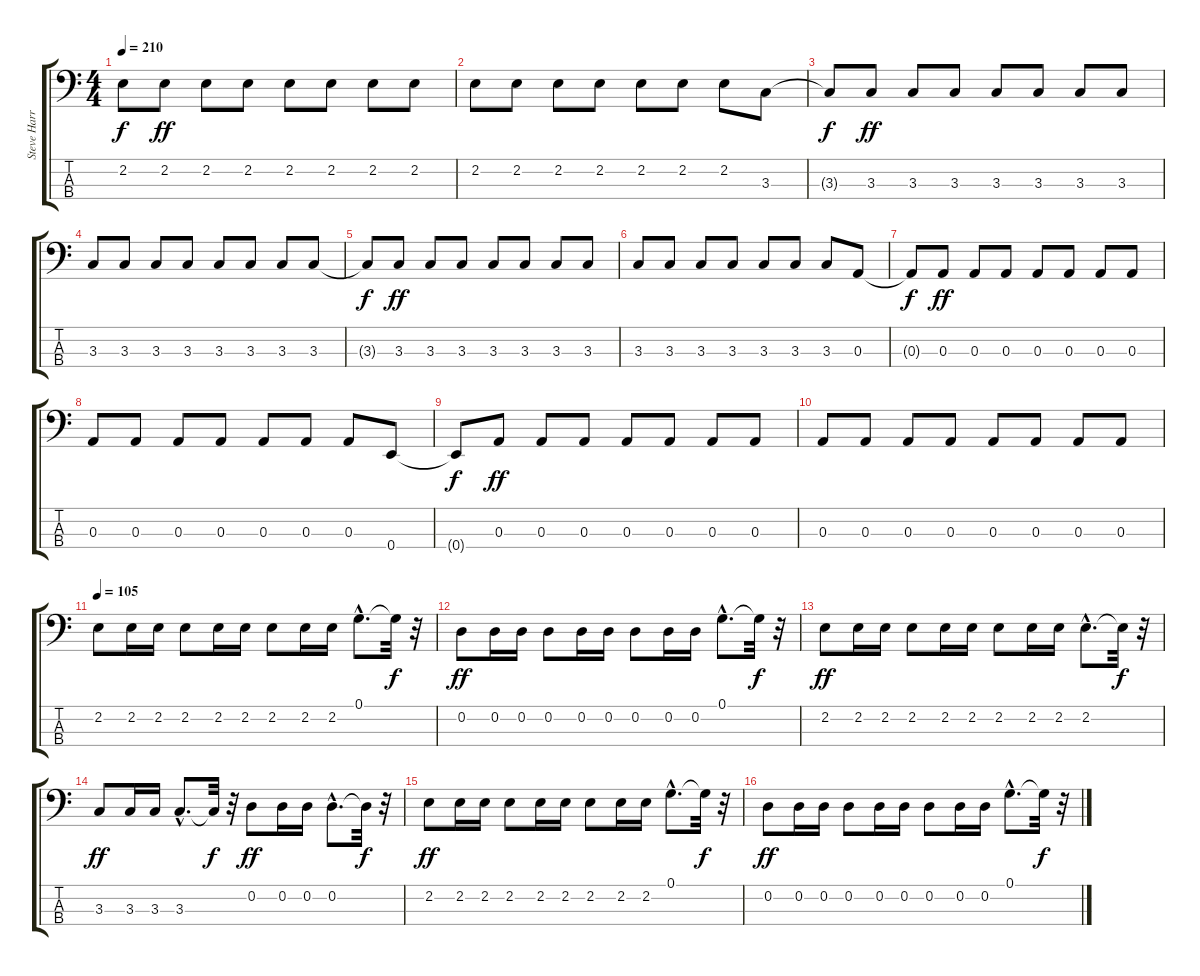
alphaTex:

\track ("Steve Harris" "Steve Harr") {instrument electricbassfinger}
\staff {score tabs}
\tuning (G2 D2 A1 E1) {hide}
\ts (4 4)
\tempo 210
\clef f4
\ks c
2.2{t}.8{dy f} 2.2.8{dy ff} 2.2.8 2.2.8 2.2.8 2.2.8 2.2.8 2.2.8 |
2.2.8 2.2.8 2.2.8 2.2.8 2.2.8 2.2.8 2.2.8 3.3.8 |
3.3{t}.8{dy f} 3.3.8{dy ff} 3.3.8 3.3.8 3.3.8 3.3.8 3.3.8 3.3.8 |
3.3.8 3.3.8 3.3.8 3.3.8 3.3.8 3.3.8 3.3.8 3.3.8 |
3.3{t}.8{dy f} 3.3.8{dy ff} 3.3.8 3.3.8 3.3.8 3.3.8 3.3.8 3.3.8 |
3.3.8 3.3.8 3.3.8 3.3.8 3.3.8 3.3.8 3.3.8 0.3.8 |
0.3{t}.8{dy f} 0.3.8{dy ff} 0.3.8 0.3.8 0.3.8 0.3.8 0.3.8 0.3.8 |
0.3.8 0.3.8 0.3.8 0.3.8 0.3.8 0.3.8 0.3.8 0.4.8 |
0.4{t}.8{dy f} 0.3.8{dy ff} 0.3.8 0.3.8 0.3.8 0.3.8 0.3.8 0.3.8 |
0.3.8 0.3.8 0.3.8 0.3.8 0.3.8 0.3.8 0.3.8 0.3.8 |
\tempo 105
2.2.8 2.2.16 2.2.16 2.2.8 2.2.16 2.2.16 2.2.8 2.2.16 2.2.16 0.1{hac}.8{d} 0.1{t}.32{dy f} r.32 |
0.2.8{dy ff} 0.2.16 0.2.16 0.2.8 0.2.16 0.2.16 0.2.8 0.2.16 0.2.16 0.1{hac}.8{d} 0.1{t}.32{dy f} r.32 |
2.2.8{dy ff} 2.2.16 2.2.16 2.2.8 2.2.16 2.2.16 2.2.8 2.2.16 2.2.16 2.2{hac}.8{d} 2.2{t}.32{dy f} r.32 |
3.3.8{dy ff} 3.3.16 3.3.16 3.3{hac}.8{d} 3.3{t}.32{dy f} r.32 0.2.8{dy ff} 0.2.16 0.2.16 0.2{hac}.8{d} 0.2{t}.32{dy f} r.32 |
2.2.8{dy ff} 2.2.16 2.2.16 2.2.8 2.2.16 2.2.16 2.2.8 2.2.16 2.2.16 0.1{hac}.8{d} 0.1{t}.32{dy f} r.32 |
0.2.8{dy ff} 0.2.16 0.2.16 0.2.8 0.2.16 0.2.16 0.2.8 0.2.16 0.2.16 0.1{hac}.8{d} 0.1{t}.32{dy f} r.32
